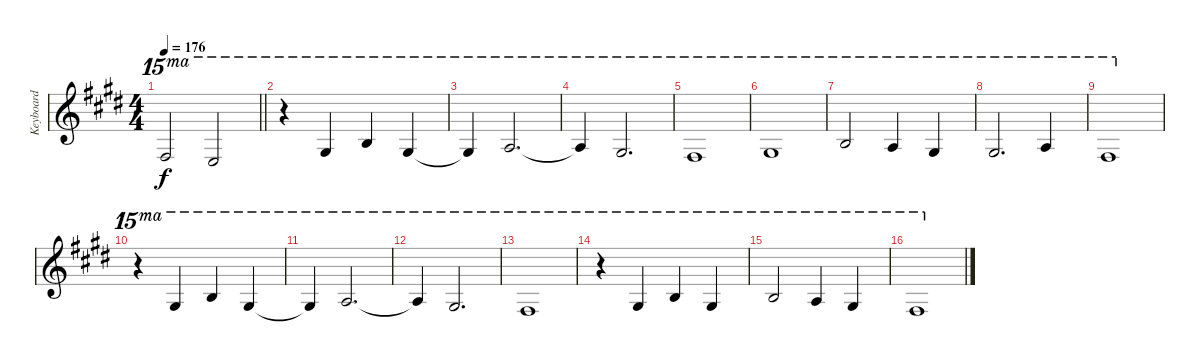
\track ("Keyboard" "Keyboard") {instrument pad7halo}
\staff {score}
\tuning (E4 B3 G3 D3 A2 E2) {hide}
\ts (4 4)
\tempo 176
\clef g2
\barLineRight lightlight
\ks e
14.1{t}.2{ot 15ma dy f} 17.2.2{ot 15ma} |
r.4{ot 15ma} 16.1.4{ot 15ma} 24.2.4{ot 15ma} 16.1.4{ot 15ma} |
16.1{t}.4{ot 15ma} 17.1.2{d ot 15ma} |
17.1{t}.4{ot 15ma} 21.2.2{d ot 15ma} |
14.1.1{ot 15ma} |
21.2.1{ot 15ma} |
19.1.2{ot 15ma} 17.1.4{ot 15ma} 21.2.4{ot 15ma} |
16.1.2{d ot 15ma} 17.1.4{ot 15ma} |
14.1.1{ot 15ma} |
r.4{ot 15ma} 16.1.4{ot 15ma} 24.2.4{ot 15ma} 16.1.4{ot 15ma} |
16.1{t}.4{ot 15ma} 17.1.2{d ot 15ma} |
17.1{t}.4{ot 15ma} 21.2.2{d ot 15ma} |
14.1.1{ot 15ma} |
r.4{ot 15ma} 16.1.4{ot 15ma} 19.1.4{ot 15ma} 16.1.4{ot 15ma} |
19.1.2{ot 15ma} 17.1.4{ot 15ma} 21.2.4{ot 15ma} |
14.1.1{ot 15ma}
